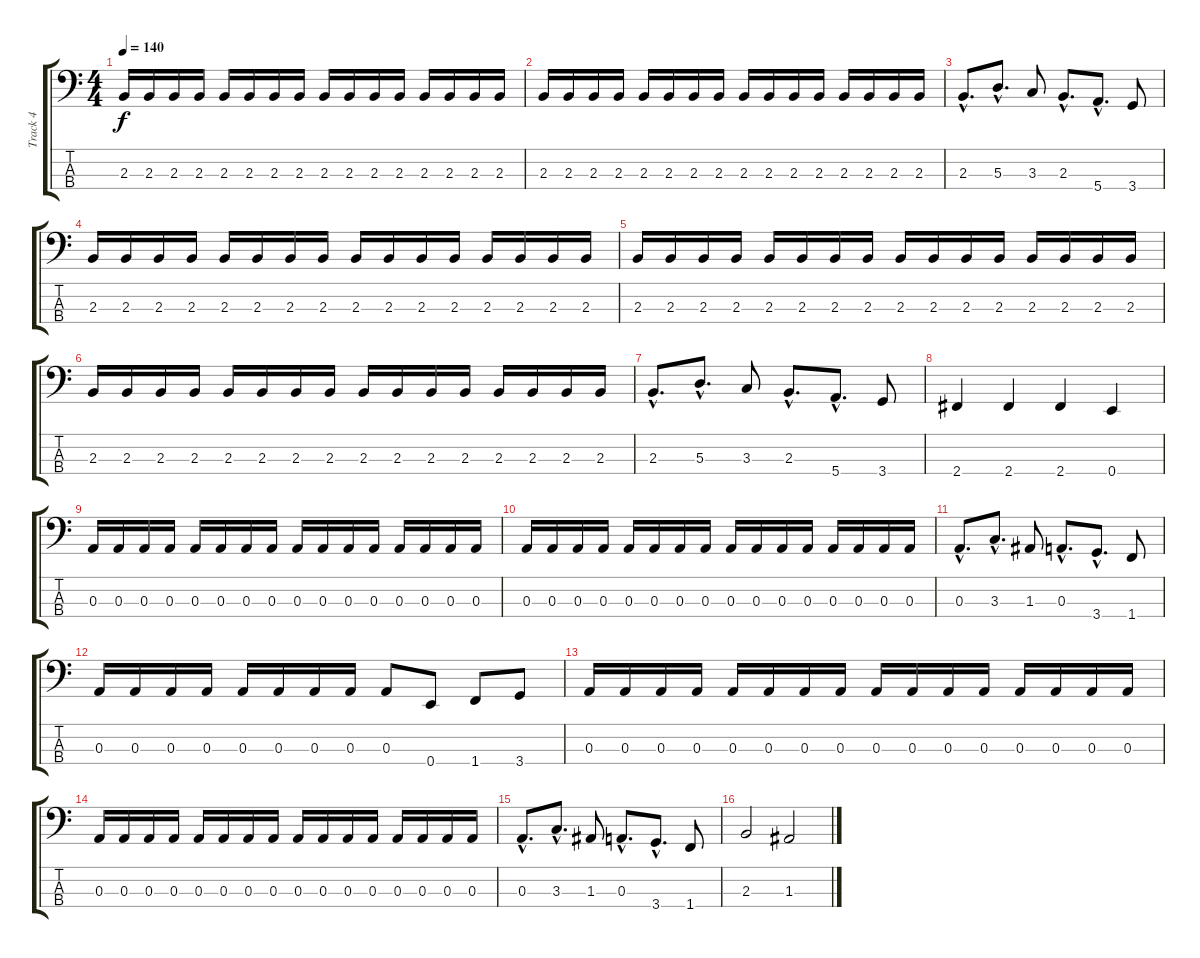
\track ("Track 4" "Track 4") {instrument electricbasspick}
\staff {score tabs}
\tuning (G2 D2 A1 E1) {hide}
\ts (4 4)
\tempo 140
\clef f4
\ks c
2.3.16{dy f} 2.3.16 2.3.16 2.3.16 2.3.16 2.3.16 2.3.16 2.3.16 2.3.16 2.3.16 2.3.16 2.3.16 2.3.16 2.3.16 2.3.16 2.3.16 |
2.3.16 2.3.16 2.3.16 2.3.16 2.3.16 2.3.16 2.3.16 2.3.16 2.3.16 2.3.16 2.3.16 2.3.16 2.3.16 2.3.16 2.3.16 2.3.16 |
2.3{hac}.8{d} 5.3{hac}.8{d} 3.3.8 2.3{hac}.8{d} 5.4{hac}.8{d} 3.4.8 |
2.3.16 2.3.16 2.3.16 2.3.16 2.3.16 2.3.16 2.3.16 2.3.16 2.3.16 2.3.16 2.3.16 2.3.16 2.3.16 2.3.16 2.3.16 2.3.16 |
2.3.16 2.3.16 2.3.16 2.3.16 2.3.16 2.3.16 2.3.16 2.3.16 2.3.16 2.3.16 2.3.16 2.3.16 2.3.16 2.3.16 2.3.16 2.3.16 |
2.3.16 2.3.16 2.3.16 2.3.16 2.3.16 2.3.16 2.3.16 2.3.16 2.3.16 2.3.16 2.3.16 2.3.16 2.3.16 2.3.16 2.3.16 2.3.16 |
2.3{hac}.8{d} 5.3{hac}.8{d} 3.3.8 2.3{hac}.8{d} 5.4{hac}.8{d} 3.4.8 |
2.4.4 2.4.4 2.4.4 0.4.4 |
0.3.16 0.3.16 0.3.16 0.3.16 0.3.16 0.3.16 0.3.16 0.3.16 0.3.16 0.3.16 0.3.16 0.3.16 0.3.16 0.3.16 0.3.16 0.3.16 |
0.3.16 0.3.16 0.3.16 0.3.16 0.3.16 0.3.16 0.3.16 0.3.16 0.3.16 0.3.16 0.3.16 0.3.16 0.3.16 0.3.16 0.3.16 0.3.16 |
0.3{hac}.8{d} 3.3{hac}.8{d} 1.3.8 0.3{hac}.8{d} 3.4{hac}.8{d} 1.4.8 |
0.3.16 0.3.16 0.3.16 0.3.16 0.3.16 0.3.16 0.3.16 0.3.16 0.3.8 0.4.8 1.4.8 3.4.8 |
0.3.16 0.3.16 0.3.16 0.3.16 0.3.16 0.3.16 0.3.16 0.3.16 0.3.16 0.3.16 0.3.16 0.3.16 0.3.16 0.3.16 0.3.16 0.3.16 |
0.3.16 0.3.16 0.3.16 0.3.16 0.3.16 0.3.16 0.3.16 0.3.16 0.3.16 0.3.16 0.3.16 0.3.16 0.3.16 0.3.16 0.3.16 0.3.16 |
0.3{hac}.8{d} 3.3{hac}.8{d} 1.3.8 0.3{hac}.8{d} 3.4{hac}.8{d} 1.4.8 |
2.3.2 1.3.2
